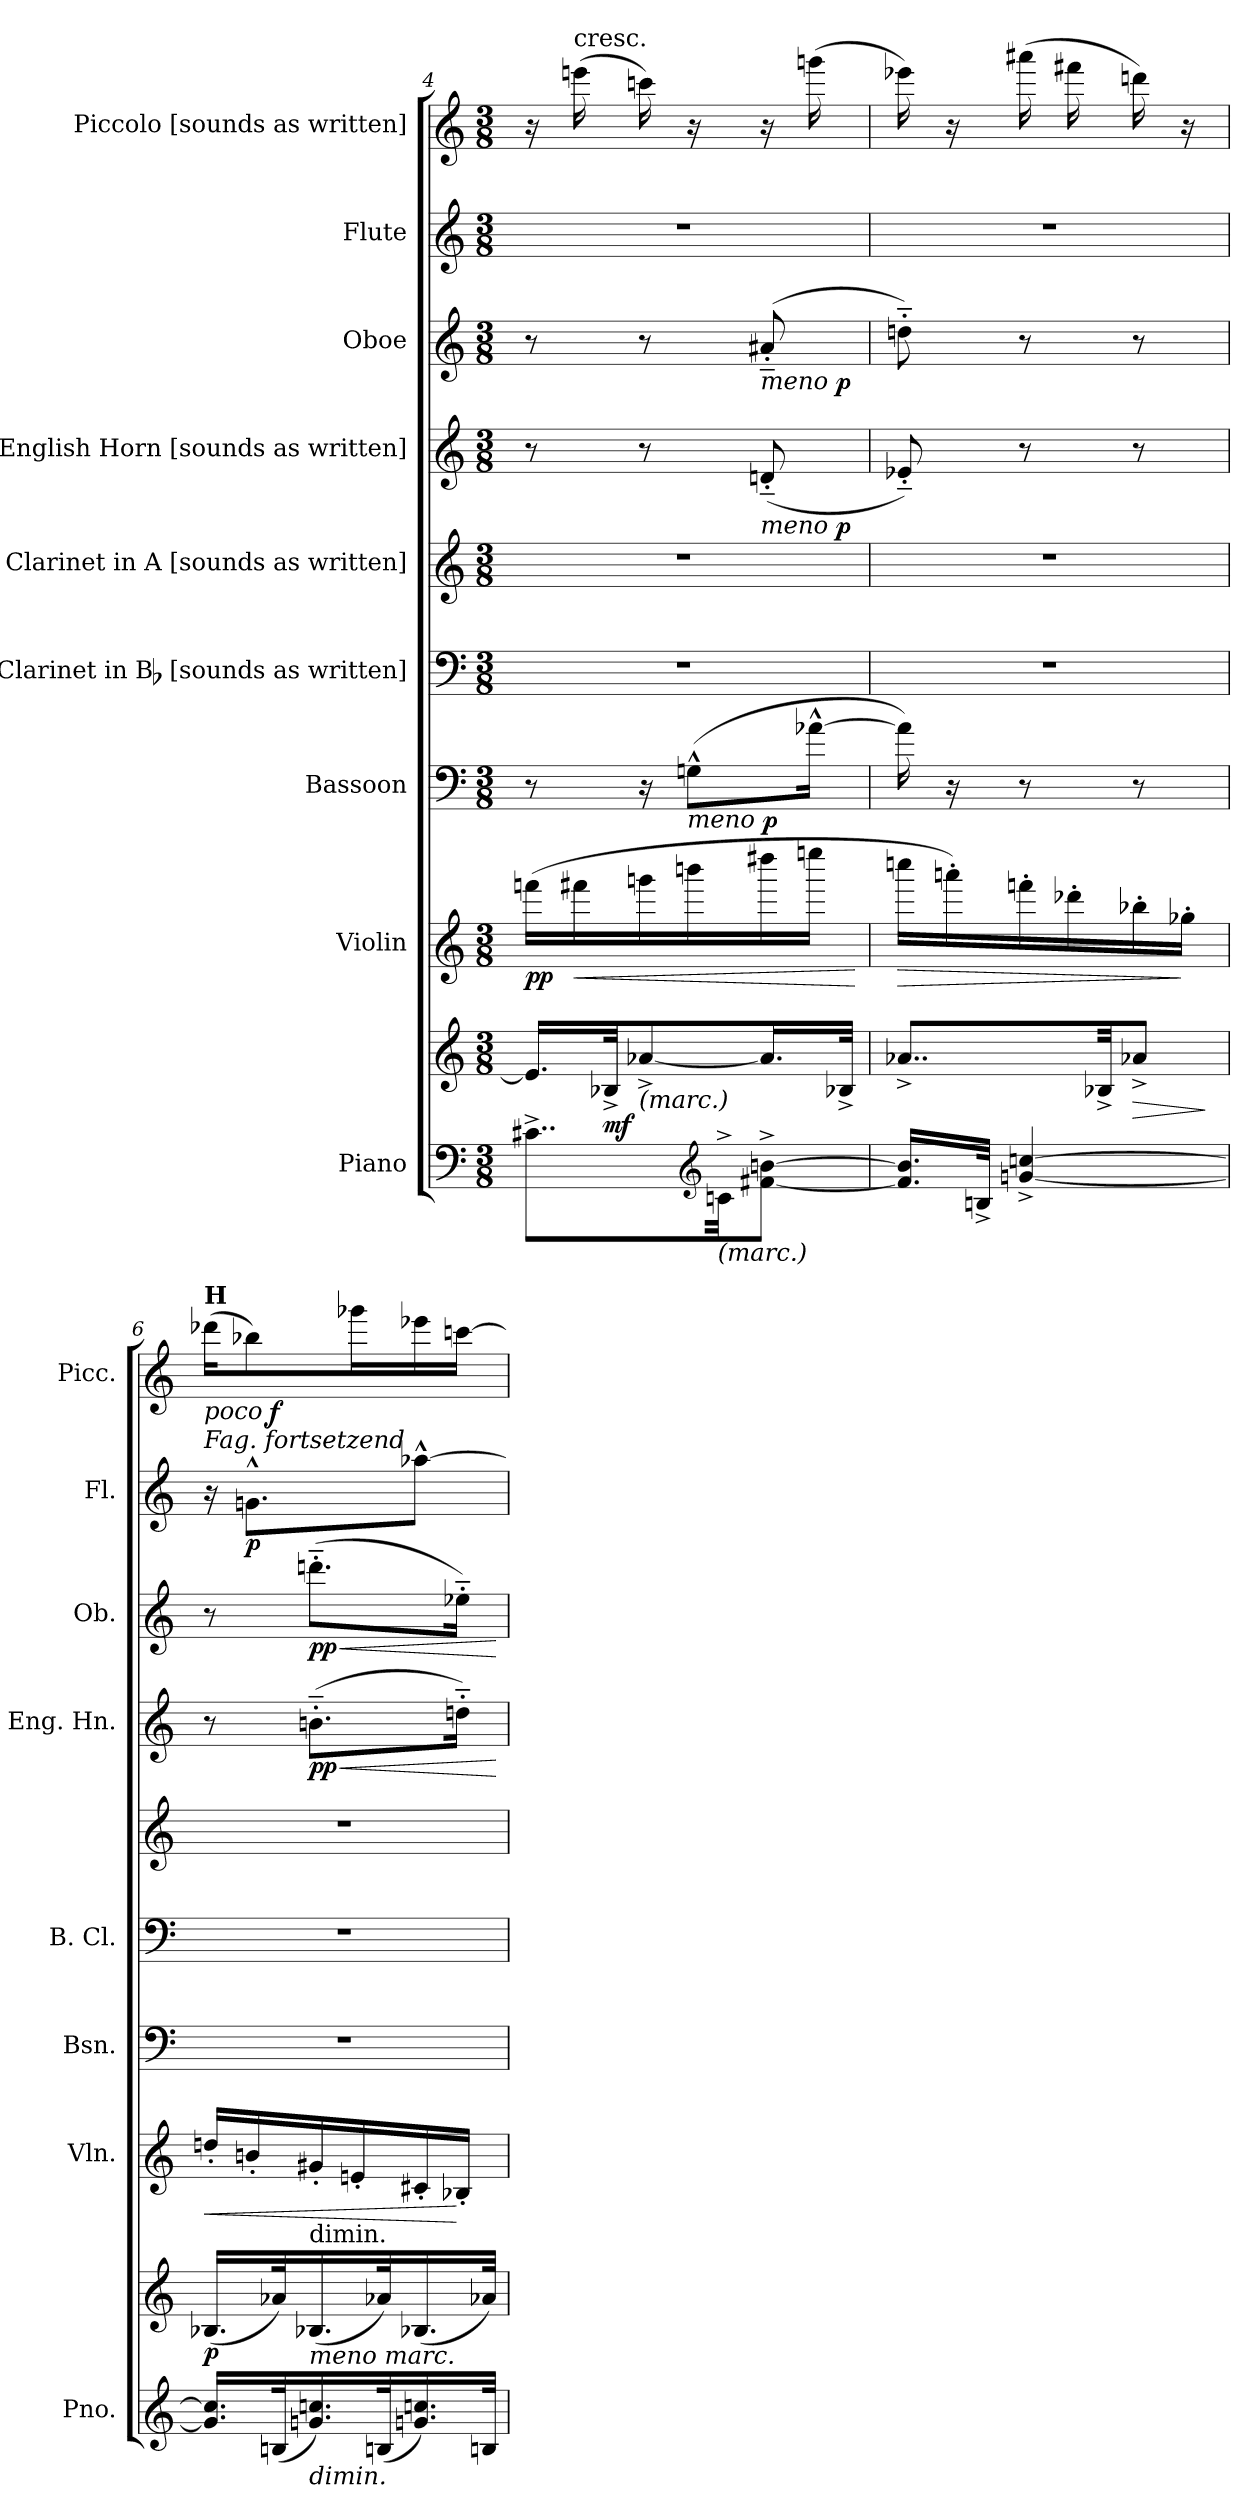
**kern	**kern	**dynam	**kern	**dynam	**kern	**dynam	**kern	**kern	**kern	**dynam	**kern	**dynam	**kern	**dynam	**kern	**dynam
*part9	*part9	*part9	*part8	*part8	*part7	*part7	*part6	*part5	*part4	*part4	*part3	*part3	*part2	*part2	*part1	*part1
*staff10	*staff9	*staff9/10	*staff8	*staff8	*staff7	*staff7	*staff6	*staff5	*staff4	*staff4	*staff3	*staff3	*staff2	*staff2	*staff1	*staff1
*I"Piano	*	*	*I"Violin	*	*I"Bassoon	*	*I"Bass Clarinet in Bb [sounds as written]	*I"Clarinet in A [sounds as written]	*I"English Horn [sounds as written]	*	*I"Oboe	*	*I"Flute	*	*I"Piccolo [sounds as written]	*
*I'Pno.	*	*	*I'Vln.	*	*I'Bsn.	*	*I'B. Cl.	*	*I'Eng. Hn.	*	*I'Ob.	*	*I'Fl.	*	*I'Picc.	*
*clefF4	*clefG2	*	*clefG2	*	*clefF4	*	*clefF4	*clefG2	*clefG2	*	*clefG2	*	*clefG2	*	*clefG2	*
*k[]	*k[]	*	*k[]	*	*k[]	*	*	*	*	*	*k[]	*	*k[]	*	*k[]	*
*M3/8	*M3/8	*	*M3/8	*	*M3/8	*	*M3/8	*M3/8	*M3/8	*	*M3/8	*	*M3/8	*	*M3/8	*
=4	=4	=4	=4	=4	=4	=4	=4	=4	=4	=4	=4	=4	=4	=4	=4	=4
8..c#X^L	16.eLL]	.	(16fffnLL	pp	8r	.	4.r	4.r	8r	.	8r	.	4.r	.	16r	.
!	!	!	!	!	!	!	!	!	!	!	!	!	!	!	!LO:TX:t=cresc.	!
!	!	!	!	!LO:HP:b	!	!	!	!	!	!	!	!	!	!	!	!
.	.	.	16fff#X	<	.	.	.	.	.	.	.	.	.	.	(16eeen	.
.	32B-X^JK	mf	.	.	.	.	.	.	.	.	.	.	.	.	.	.
!	!LO:TX:b:i:t=(marc.)	!	!	!	!	!	!	!	!	!	!	!	!	!	!	!
.	[8a-X^	.	16gggn	.	16r	.	.	.	8r	.	8r	.	.	.	16cccn)	.
!	!	!	!	!	!	!LO:DY:t=meno %s	!	!	!	!	!	!	!	!	!	!
.	.	.	16bbbn	.	(8Gn^^L	p	.	.	.	.	.	.	.	.	16r	.
*clefG2	*	*	*	*	*	*	*	*	*	*	*	*	*	*	*	*
!LO:TX:b:i:t=(marc.)	!	!	!	!	!	!	!	!	!	!	!	!	!	!	!	!
32cn^KK	.	.	.	.	.	.	.	.	.	.	.	.	.	.	.	.
!	!	!	!	!	!	!	!	!	!	!LO:DY:t=meno %s	!	!LO:DY:t=meno %s	!	!	!	!
[8f#X^ [8bn^J	16.a-L]	.	16dddd#X	.	.	.	.	.	(8dn'~	p	(8a#X'~	p	.	.	16r	.
.	.	.	16eeeenJJ	.	[16a-X^^Jk	.	.	.	.	.	.	.	.	.	(16gggn	.
.	32B-X^JJk	.	.	.	.	.	.	.	.	.	.	.	.	.	.	.
.	.	.	.	[	.	.	.	.	.	.	.	.	.	.	.	.
=5	=5	=5	=5	=5	=5	=5	=5	=5	=5	=5	=5	=5	=5	=5	=5	=5
!	!	!	!	!LO:HP:b	!	!	!	!	!	!	!	!	!	!	!	!
16.f#] 16.b]LL	8..a-X^L	.	16ccccnLL	>	16a-])	.	4.r	4.r	8e-X'~)	.	8ddn'~)	.	4.r	.	16eee-X)	.
.	.	.	16aaan')	.	16r	.	.	.	.	.	.	.	.	.	16r	.
32Bn^JJk	.	.	.	.	.	.	.	.	.	.	.	.	.	.	.	.
[4gn^ [4ccn^	.	.	16fffn'	.	8r	.	.	.	8r	.	8r	.	.	.	(16aaa#X	.
.	.	.	16ddd-X'	.	.	.	.	.	.	.	.	.	.	.	16fff#X	.
.	32B-X^KK	.	.	.	.	.	.	.	.	.	.	.	.	.	.	.
.	8a-X^J	>	16bb-X'	.	8r	.	.	.	8r	.	8r	.	.	.	16dddn)	.
.	.	.	16gg-X'JJ	]	.	.	.	.	.	.	.	.	.	.	16r	.
.	.	]	.	.	.	.	.	.	.	.	.	.	.	.	.	.
=6	=6	=6	=6	=6	=6	=6	=6	=6	=6	=6	=6	=6	=6	=6	=6	=6
!	!	!	!	!	!	!	!	!	!	!	!	!	!	!	!LO:TX:a:B:t=H	!
!	!	!	!	!	!	!	!	!	!	!	!	!	!LO:TX:a:i:t=Fag. fortsetzend	!	!	!
!	!	!	!	!LO:HP:b	!	!	!	!	!	!	!	!	!	!	!	!LO:DY:t=poco %s
16.g] 16.cc]LL	(16.B-XLL	p	16ddn'LL	<	4.r	.	4.r	4.r	8r	.	8r	.	16r	.	(16ddd-XKL	f
.	.	.	16bn'	.	.	.	.	.	.	.	.	.	8.gn^^L	p	8bb-X)	.
(32BnK	32a-XK)	.	.	.	.	.	.	.	.	.	.	.	.	.	.	.
!	!LO:TX:a:t=dimin.	!	!	!	!	!	!	!	!	!	!	!	!	!	!	!
!	!LO:TX:b:i:t=meno marc.	!	!	!	!	!	!	!	!	!	!	!	!	!	!	!
!LO:TX:b:i:t=dimin.	!	!	!	!	!	!	!	!	!	!	!	!	!	!	!	!
!	!	!	!	!	!	!	!	!	!	!LO:HP:b	!	!LO:HP:b	!	!	!	!
16.gn 16.ccn)	(16.B-X	.	16g#X'	.	.	.	.	.	(8.bn'~L	< pp	(8.dddn'~L	< pp	.	.	.	.
.	.	.	16en'	.	.	.	.	.	.	.	.	.	.	.	16ggg-XL	.
(32BnK	32a-XK)	.	.	.	.	.	.	.	.	.	.	.	.	.	.	.
16.gn 16.ccn)	(16.B-X	.	16c#X'	.	.	.	.	.	.	.	.	.	[8aa-X^^J	.	16eee-X	.
.	.	.	16B-X'JJ	[	.	.	.	.	16ddn'~Jk)	.	16ee-X'~Jk)	.	.	.	[16cccnJJ	.
32BnJJk	32a-XJJk)	.	.	.	.	.	.	.	.	.	.	.	.	.	.	.
.	.	.	.	.	.	.	.	.	.	[	.	[	.	.	.	.
=	=	=	=	=	=	=	=	=	=	=	=	=	=	=	=	=
*-	*-	*-	*-	*-	*-	*-	*-	*-	*-	*-	*-	*-	*-	*-	*-	*-
